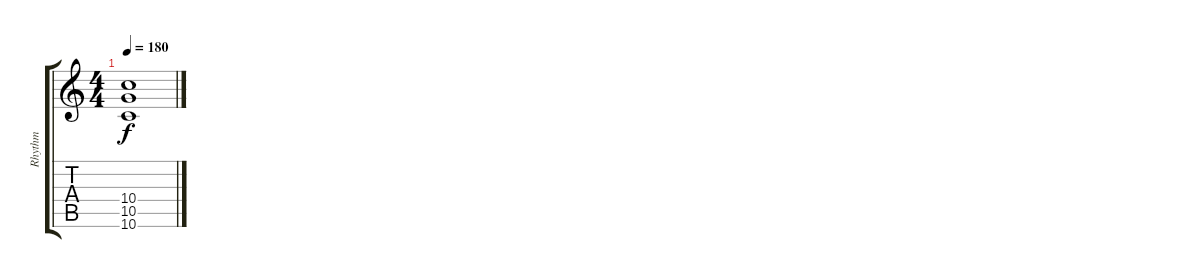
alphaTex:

\track ("Rhythm" "Rhythm") {instrument distortionguitar}
\staff {score tabs}
\tuning (E4 B3 G3 D3 A2 D2) {hide}
\ts (4 4)
\tempo 180
\clef g2
\ks c
(10.4{t} 10.5{t} 10.6{t}).1{dy f}
